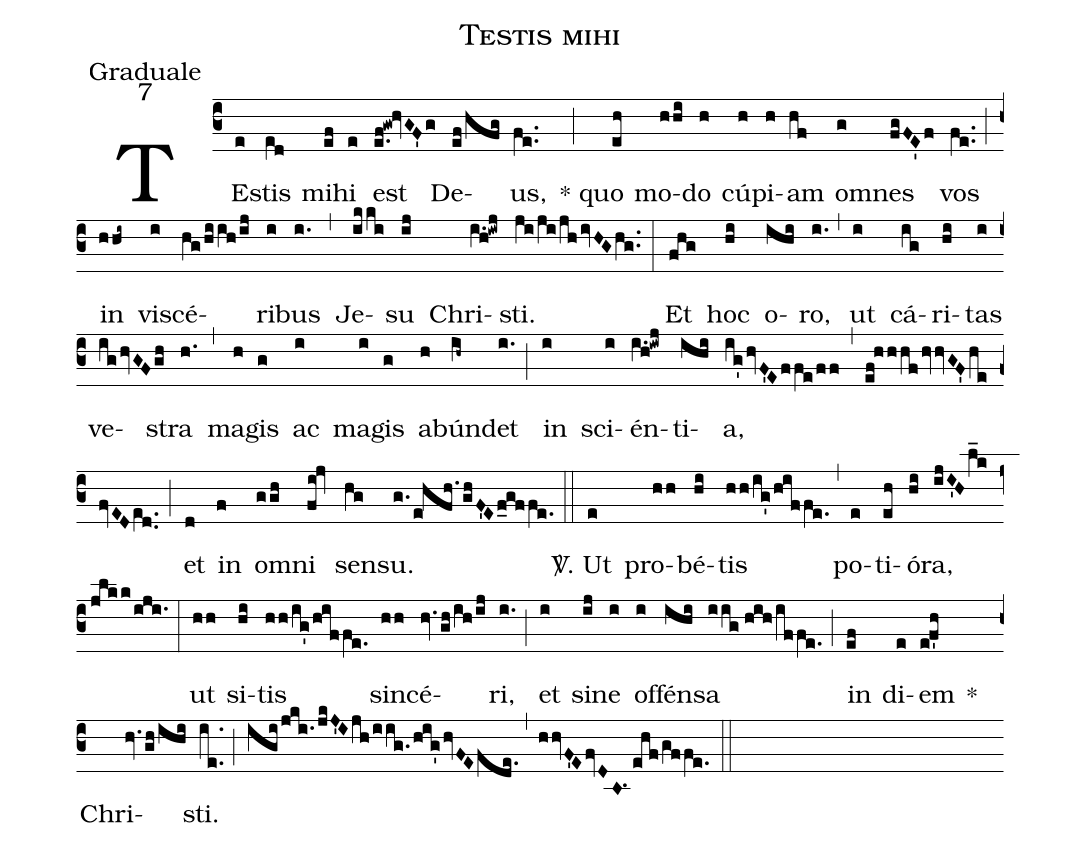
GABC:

name:Testis mihi;
office-part:Graduale;
mode:7;
%%
(c3) TE(e)stis(e[ll:1]d) mi(ef)hi(e) est(e.f!gw!hvGF'g) De(ef/hfg)us,(fe..) (;) * quo(eh) mo(hhi)do(h) cú(h)pi(h)am(hf) o(g)mnes(fgFE'f) vos(fe..) (;) in(hhi~) vi(i)scé(hg/hiih/ij)ri(i)bus(i.) (,) Je(ikki)su(ij) Chri(i.h!iwj)sti.(ji/ji/jhivHGhg..) (:) Et(fhg) hoc(hi) o(ihi)ro,(i.) (,) ut(i) cá(ig)ri(hi)tas(i) ve(ighvGFgh)stra(h.) (,) ma(h)gis(g) ac(i) ma(i)gis(g) a(h)bún(ih~)det(i.) (;) in(i) sci(i)én(i.h!iwj)ti(ihi)a,(ig'hvF'Effe/ff) (,) (ef!hhhfhvvGF'hefvEDe[ll:1]d..) (;) et(d) in(f) o(ggh)mni(fi!jv) sen(hg)su.(g./e!hfh./ghF'Ef_gffe.) (::) <sp>V/</sp>. Ut(e) pro(hh)bé(hi)tis(hh/ig'/hiffe.) (,) po(e)ti(eh)ó(hi)ra,(ijI'H[oll:0;0.94cm]/l_k//jlkk/iji.) (:) ut(hh) si(hi)tis(hh/ig'/hiffe.) sin(hh)cé(hv.gh/ih/ij)ri,(i.) (;) et(i) si(ij)ne(i) of(i)fén(ihi)sa(iig//hih/iffe.) (;) in(ef) di(e)em(ef'h) *() Chri(hv.gh/ihi)sti.(ie..) (;) (igijki./jkJ'Ijh/iig./hig'hvFEfde.) (,) (hhvF'EfvD[ull:0]B.1//ehf/gffe.) (::)
